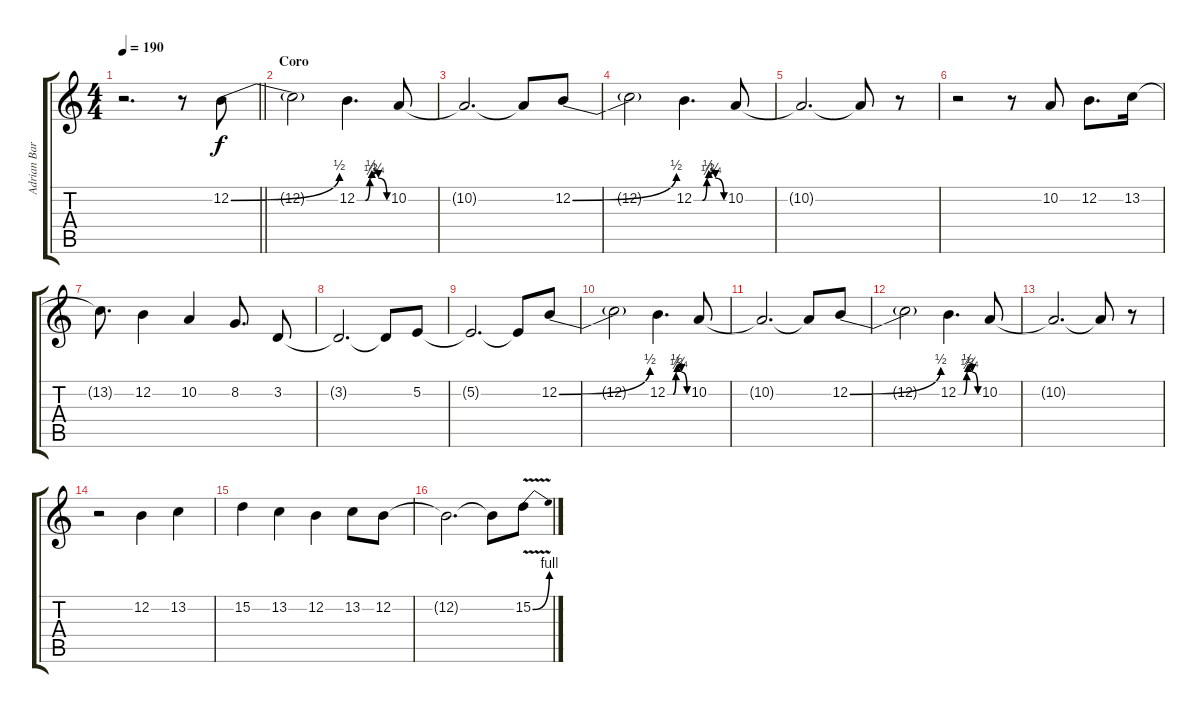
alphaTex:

\track ("Adrian Barilari" "Adrian Bar") {instrument baritonesax}
\staff {score tabs}
\tuning (E4 B3 G3 D3 A2 E2) {hide}
\ts (4 4)
\tempo 190
\clef g2
\barLineRight lightlight
\ks c
r.2{d dy f} r.8 12.2{be (bend 0 0 60 2)}.8{volume 16} |
\section ("" "Coro")
12.2{t}.2 12.2{be (custom 0 0 17 0 26 1 30 2 43 1 60 0)}.4{d} 10.2.8 |
10.2{t}.2{d} 10.2{t}.8 12.2{be (bend 0 0 60 2)}.8 |
12.2{t}.2 12.2{be (custom 0 0 17 0 26 1 30 2 43 1 60 0)}.4{d} 10.2.8 |
10.2{t}.2{d} 10.2{t}.8 r.8 |
r.2 r.8 10.2.8{volume 14} 12.2.8{d} 13.2.16 |
13.2{t}.8{d} 12.2.4 10.2.4 8.2.8{d} 3.2.8 |
3.2{t}.2{d} 3.2{t}.8 5.2.8 |
5.2{t}.2{d} 5.2{t}.8 12.2{be (bend 0 0 60 2)}.8{volume 16} |
12.2{t}.2 12.2{be (custom 0 0 17 0 26 1 30 2 43 1 60 0)}.4{d} 10.2.8 |
10.2{t}.2{d} 10.2{t}.8 12.2{be (bend 0 0 60 2)}.8 |
12.2{t}.2 12.2{be (custom 0 0 17 0 26 1 30 2 43 1 60 0)}.4{d} 10.2.8 |
10.2{t}.2{d} 10.2{t}.8 r.8 |
r.2 12.2.4{volume 14} 13.2.4 |
15.2.4 13.2.4 12.2.4 13.2.8 12.2.8 |
12.2{t}.2{d} 12.2{t}.8 15.2{be (bend 0 0 60 4) v}.8
